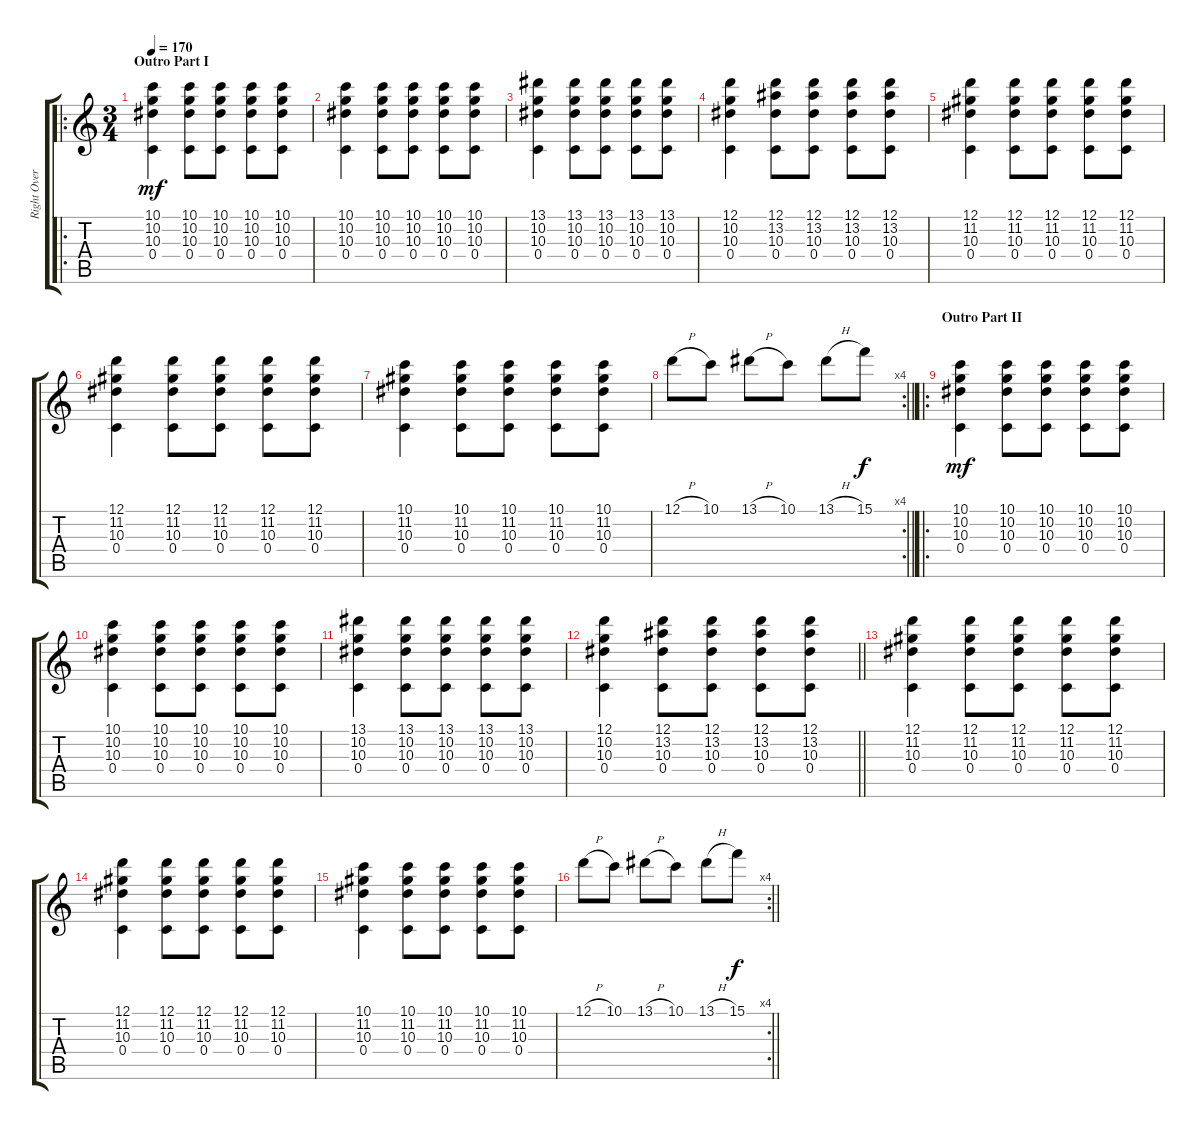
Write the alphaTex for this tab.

\track ("Right Overdriven Guitar" "Right Over") {instrument distortionguitar}
\staff {score tabs}
\tuning (D4 A3 F3 C3 G2 C2) {hide}
\ro
\ts (3 4)
\section ("" "Outro Part I")
\tempo 170
\clef g2
\ks c
(10.1 10.2 10.3 0.4).4{dy mf} (10.1 10.2 10.3 0.4).8 (10.1 10.2 10.3 0.4).8 (10.1 10.2 10.3 0.4).8 (10.1 10.2 10.3 0.4).8 |
(10.1 10.2 10.3 0.4).4 (10.1 10.2 10.3 0.4).8 (10.1 10.2 10.3 0.4).8 (10.1 10.2 10.3 0.4).8 (10.1 10.2 10.3 0.4).8 |
(13.1 10.2 10.3 0.4).4 (13.1 10.2 10.3 0.4).8 (13.1 10.2 10.3 0.4).8 (13.1 10.2 10.3 0.4).8 (13.1 10.2 10.3 0.4).8 |
(12.1 10.2 10.3 0.4).4 (12.1 13.2 10.3 0.4).8 (12.1 13.2 10.3 0.4).8 (12.1 13.2 10.3 0.4).8 (12.1 13.2 10.3 0.4).8 |
(12.1 11.2 10.3 0.4).4 (12.1 11.2 10.3 0.4).8 (12.1 11.2 10.3 0.4).8 (12.1 11.2 10.3 0.4).8 (12.1 11.2 10.3 0.4).8 |
(12.1 11.2 10.3 0.4).4 (12.1 11.2 10.3 0.4).8 (12.1 11.2 10.3 0.4).8 (12.1 11.2 10.3 0.4).8 (12.1 11.2 10.3 0.4).8 |
(10.1 11.2 10.3 0.4).4 (10.1 11.2 10.3 0.4).8 (10.1 11.2 10.3 0.4).8 (10.1 11.2 10.3 0.4).8 (10.1 11.2 10.3 0.4).8 |
\rc 4
\barLineRight lightlight
12.1{h}.8 10.1.8 13.1{h}.8 10.1.8 13.1{h}.8 15.1.8{dy f} |
\ro
\section ("" "Outro Part II")
(10.1 10.2 10.3 0.4).4{dy mf} (10.1 10.2 10.3 0.4).8 (10.1 10.2 10.3 0.4).8 (10.1 10.2 10.3 0.4).8 (10.1 10.2 10.3 0.4).8 |
(10.1 10.2 10.3 0.4).4 (10.1 10.2 10.3 0.4).8 (10.1 10.2 10.3 0.4).8 (10.1 10.2 10.3 0.4).8 (10.1 10.2 10.3 0.4).8 |
(13.1 10.2 10.3 0.4).4 (13.1 10.2 10.3 0.4).8 (13.1 10.2 10.3 0.4).8 (13.1 10.2 10.3 0.4).8 (13.1 10.2 10.3 0.4).8 |
\barLineRight lightlight
(12.1 10.2 10.3 0.4).4 (12.1 13.2 10.3 0.4).8 (12.1 13.2 10.3 0.4).8 (12.1 13.2 10.3 0.4).8 (12.1 13.2 10.3 0.4).8 |
(12.1 11.2 10.3 0.4).4 (12.1 11.2 10.3 0.4).8 (12.1 11.2 10.3 0.4).8 (12.1 11.2 10.3 0.4).8 (12.1 11.2 10.3 0.4).8 |
(12.1 11.2 10.3 0.4).4 (12.1 11.2 10.3 0.4).8 (12.1 11.2 10.3 0.4).8 (12.1 11.2 10.3 0.4).8 (12.1 11.2 10.3 0.4).8 |
(10.1 11.2 10.3 0.4).4 (10.1 11.2 10.3 0.4).8 (10.1 11.2 10.3 0.4).8 (10.1 11.2 10.3 0.4).8 (10.1 11.2 10.3 0.4).8 |
\rc 4
\barLineRight lightlight
12.1{h}.8 10.1.8 13.1{h}.8 10.1.8 13.1{h}.8 15.1.8{dy f}
